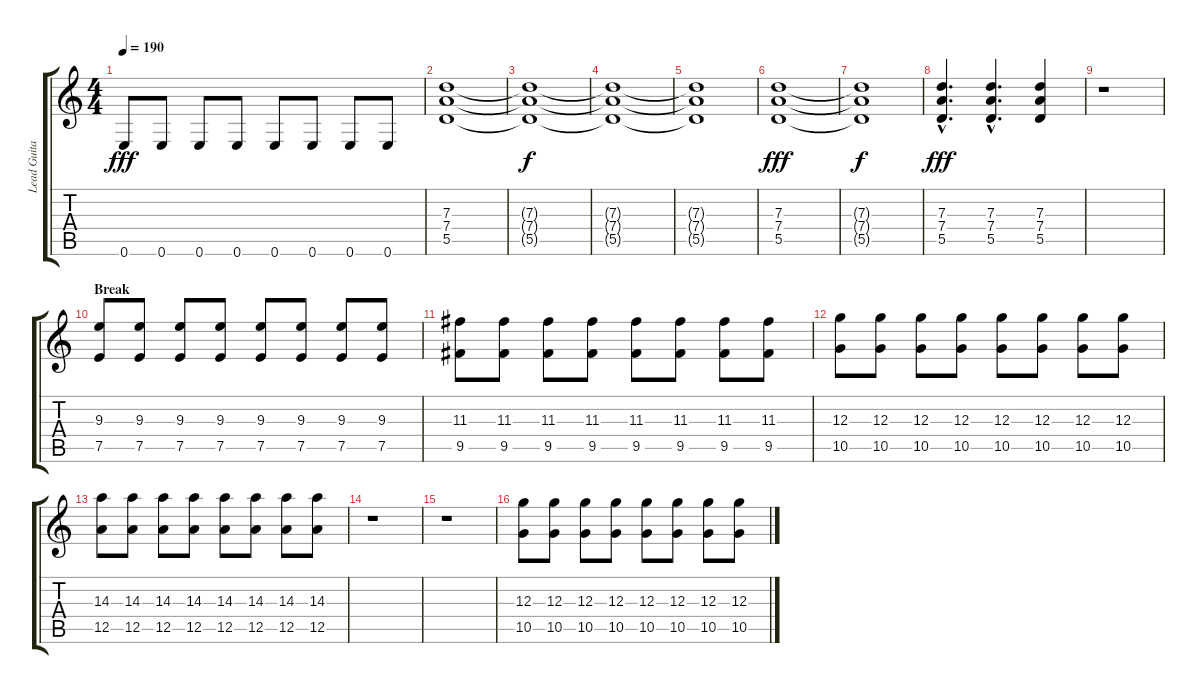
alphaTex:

\track ("Lead Guitar" "Lead Guita") {instrument distortionguitar}
\staff {score tabs}
\tuning (E4 B3 G3 D3 A2 E2) {hide}
\ts (4 4)
\tempo 190
\clef g2
\ks c
0.6.8{dy fff} 0.6.8 0.6.8 0.6.8 0.6.8 0.6.8 0.6.8 0.6.8 |
(7.3 7.4 5.5).1 |
(7.3{t} 7.4{t} 5.5{t}).1{dy f} |
(7.3{t} 7.4{t} 5.5{t}).1 |
(7.3{t} 7.4{t} 5.5{t}).1 |
(7.3 7.4 5.5).1{dy fff} |
(7.3{t} 7.4{t} 5.5{t}).1{dy f} |
(7.3{hac} 7.4{hac} 5.5{hac}).4{d dy fff} (7.3{hac} 7.4{hac} 5.5{hac}).4{d} (7.3 7.4 5.5).4 |
r.1 |
\section ("" "Break")
(9.3 7.5).8 (9.3 7.5).8 (9.3 7.5).8 (9.3 7.5).8 (9.3 7.5).8 (9.3 7.5).8 (9.3 7.5).8 (9.3 7.5).8 |
(11.3 9.5).8 (11.3 9.5).8 (11.3 9.5).8 (11.3 9.5).8 (11.3 9.5).8 (11.3 9.5).8 (11.3 9.5).8 (11.3 9.5).8 |
(12.3 10.5).8 (12.3 10.5).8 (12.3 10.5).8 (12.3 10.5).8 (12.3 10.5).8 (12.3 10.5).8 (12.3 10.5).8 (12.3 10.5).8 |
(14.3 12.5).8 (14.3 12.5).8 (14.3 12.5).8 (14.3 12.5).8 (14.3 12.5).8 (14.3 12.5).8 (14.3 12.5).8 (14.3 12.5).8 |
r.1 |
r.1 |
(12.3 10.5).8 (12.3 10.5).8 (12.3 10.5).8 (12.3 10.5).8 (12.3 10.5).8 (12.3 10.5).8 (12.3 10.5).8 (12.3 10.5).8
